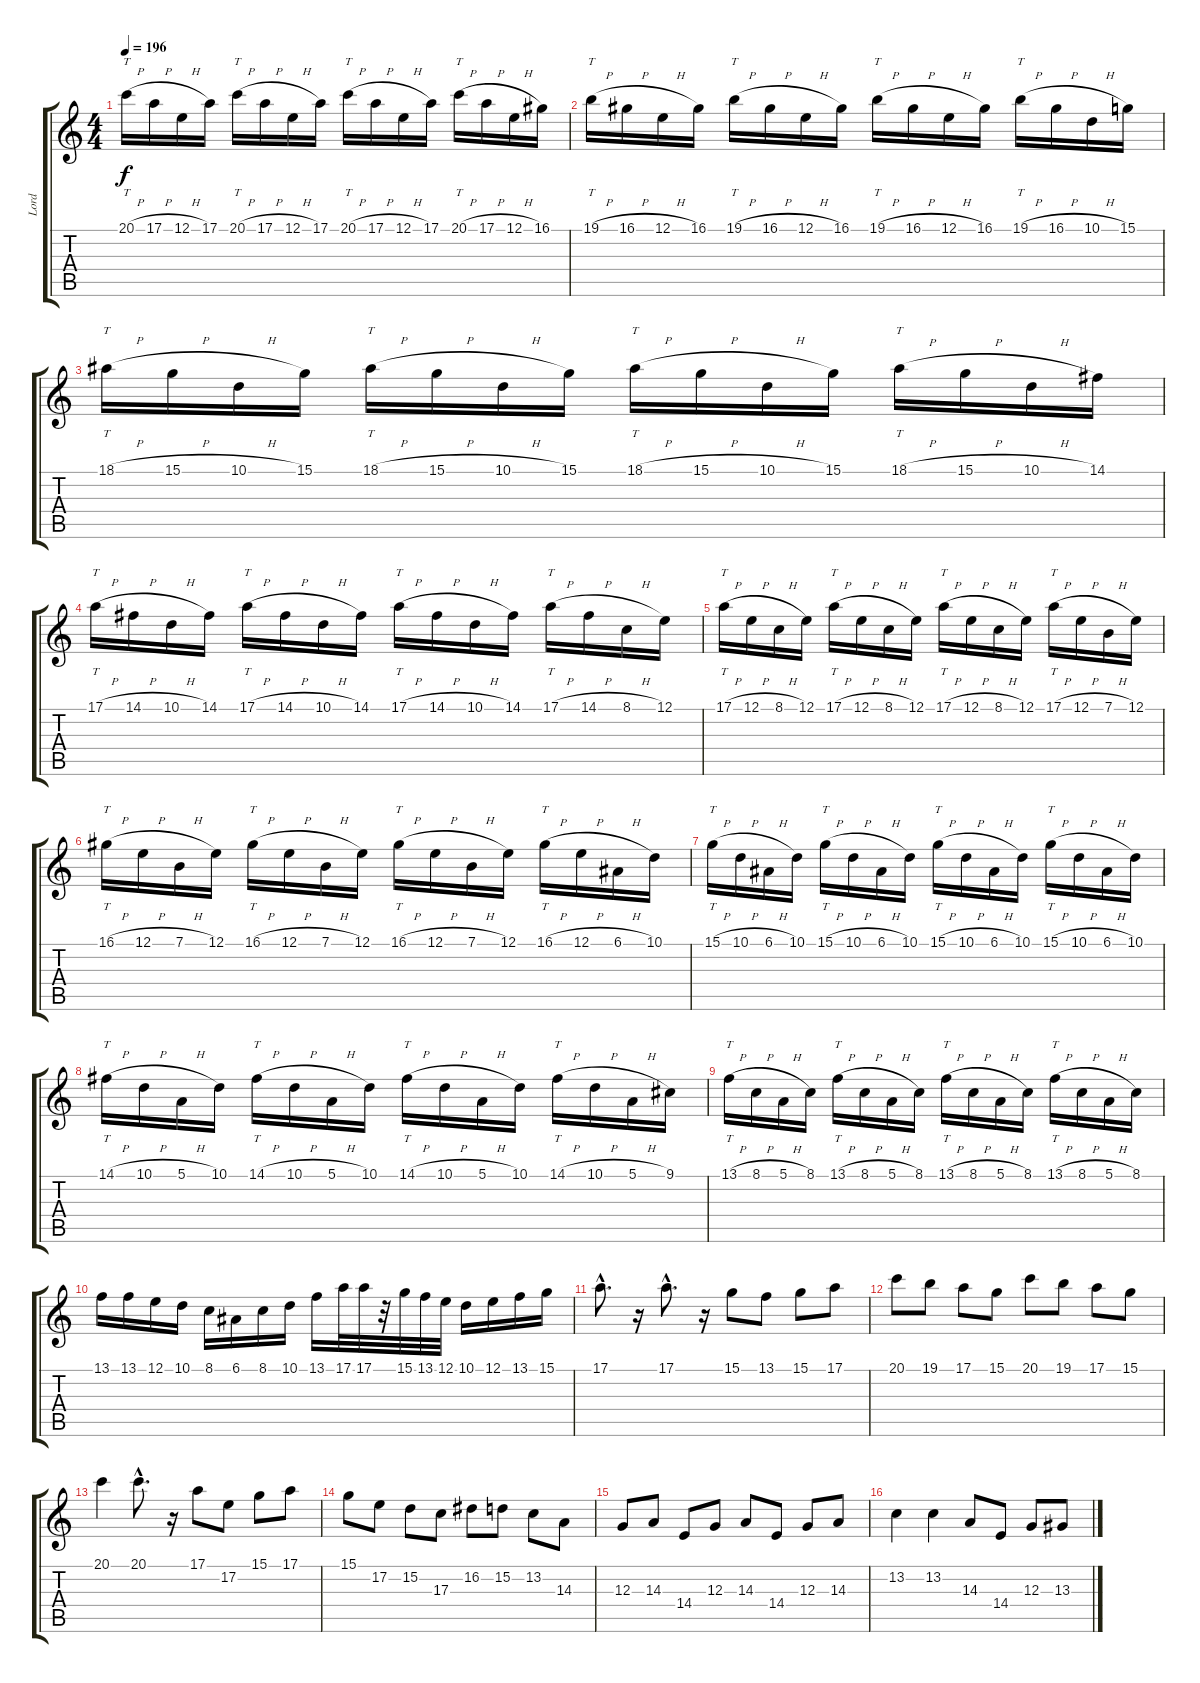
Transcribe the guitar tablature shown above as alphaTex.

\track ("Lord" "Lord") {instrument rockorgan}
\staff {score tabs}
\tuning (E4 B3 G3 D3 A2 E2) {hide}
\ts (4 4)
\tempo 196
\clef g2
\ks c
20.1{h}.16{tt dy f} 17.1{h}.16 12.1{h}.16 17.1.16 20.1{h}.16{tt} 17.1{h}.16 12.1{h}.16 17.1.16 20.1{h}.16{tt} 17.1{h}.16 12.1{h}.16 17.1.16 20.1{h}.16{tt} 17.1{h}.16 12.1{h}.16 16.1.16 |
19.1{h}.16{tt} 16.1{h}.16 12.1{h}.16 16.1.16 19.1{h}.16{tt} 16.1{h}.16 12.1{h}.16 16.1.16 19.1{h}.16{tt} 16.1{h}.16 12.1{h}.16 16.1.16 19.1{h}.16{tt} 16.1{h}.16 10.1{h}.16 15.1.16 |
18.1{h}.16{tt} 15.1{h}.16 10.1{h}.16 15.1.16 18.1{h}.16{tt} 15.1{h}.16 10.1{h}.16 15.1.16 18.1{h}.16{tt} 15.1{h}.16 10.1{h}.16 15.1.16 18.1{h}.16{tt} 15.1{h}.16 10.1{h}.16 14.1.16 |
17.1{h}.16{tt} 14.1{h}.16 10.1{h}.16 14.1.16 17.1{h}.16{tt} 14.1{h}.16 10.1{h}.16 14.1.16 17.1{h}.16{tt} 14.1{h}.16 10.1{h}.16 14.1.16 17.1{h}.16{tt} 14.1{h}.16 8.1{h}.16 12.1.16 |
17.1{h}.16{tt} 12.1{h}.16 8.1{h}.16 12.1.16 17.1{h}.16{tt} 12.1{h}.16 8.1{h}.16 12.1.16 17.1{h}.16{tt} 12.1{h}.16 8.1{h}.16 12.1.16 17.1{h}.16{tt} 12.1{h}.16 7.1{h}.16 12.1.16 |
16.1{h}.16{tt} 12.1{h}.16 7.1{h}.16 12.1.16 16.1{h}.16{tt} 12.1{h}.16 7.1{h}.16 12.1.16 16.1{h}.16{tt} 12.1{h}.16 7.1{h}.16 12.1.16 16.1{h}.16{tt} 12.1{h}.16 6.1{h}.16 10.1.16 |
15.1{h}.16{tt} 10.1{h}.16 6.1{h}.16 10.1.16 15.1{h}.16{tt} 10.1{h}.16 6.1{h}.16 10.1.16 15.1{h}.16{tt} 10.1{h}.16 6.1{h}.16 10.1.16 15.1{h}.16{tt} 10.1{h}.16 6.1{h}.16 10.1.16 |
14.1{h}.16{tt} 10.1{h}.16 5.1{h}.16 10.1.16 14.1{h}.16{tt} 10.1{h}.16 5.1{h}.16 10.1.16 14.1{h}.16{tt} 10.1{h}.16 5.1{h}.16 10.1.16 14.1{h}.16{tt} 10.1{h}.16 5.1{h}.16 9.1.16 |
13.1{h}.16{tt} 8.1{h}.16 5.1{h}.16 8.1.16 13.1{h}.16{tt} 8.1{h}.16 5.1{h}.16 8.1.16 13.1{h}.16{tt} 8.1{h}.16 5.1{h}.16 8.1.16 13.1{h}.16{tt} 8.1{h}.16 5.1{h}.16 8.1.16 |
13.1.16 13.1.16 12.1.16 10.1.16 8.1.16 6.1.16 8.1.16 10.1.16 13.1.16 17.1.32 17.1.32 r.32 15.1.32 13.1.32 12.1.32 10.1.16 12.1.16 13.1.16 15.1.16 |
17.1{hac}.8{d} r.16 17.1{hac}.8{d} r.16 15.1.8 13.1.8 15.1.8 17.1.8 |
20.1.8 19.1.8 17.1.8 15.1.8 20.1.8 19.1.8 17.1.8 15.1.8 |
20.1.4 20.1{hac}.8{d} r.16 17.1.8 17.2.8 15.1.8 17.1.8 |
15.1.8 17.2.8 15.2.8 17.3.8 16.2.8 15.2.8 13.2.8 14.3.8 |
12.3.8 14.3.8 14.4.8 12.3.8 14.3.8 14.4.8 12.3.8 14.3.8 |
13.2.4 13.2.4 14.3.8 14.4.8 12.3.8 13.3.8
